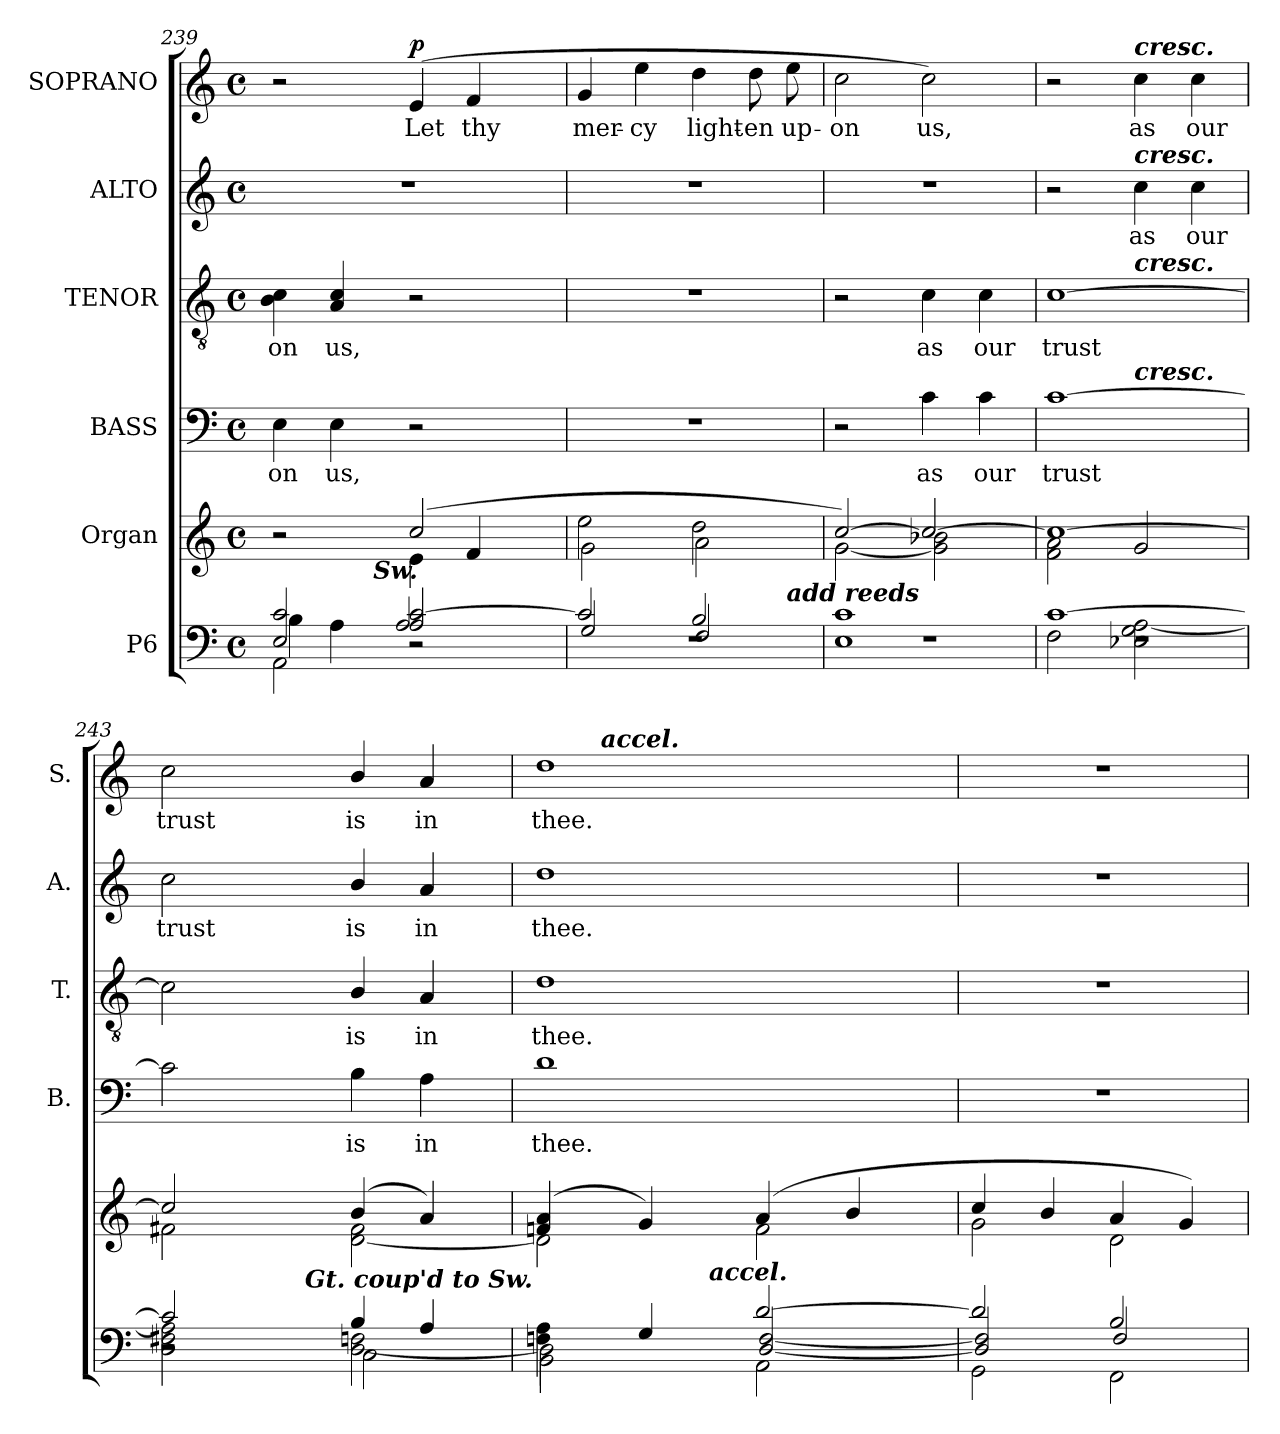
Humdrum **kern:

**kern	**kern	**kern	**text	**kern	**text	**kern	**text	**kern	**text	**dynam
*part6	*part5	*part4	*part4	*part3	*part3	*part2	*part2	*part1	*part1	*part1
*staff6	*staff5	*staff4	*staff4	*staff3	*staff3	*staff2	*staff2	*staff1	*staff1	*staff1
*I"P6	*I"Organ	*I"BASS	*	*I"TENOR	*	*I"ALTO	*	*I"SOPRANO	*	*
*	*	*I'B.	*	*I'T.	*	*I'A.	*	*I'S.	*	*
*clefF4	*clefG2	*clefF4	*	*clefGv2	*	*clefG2	*	*clefG2	*	*
*	*	*	*	*ITrd7c12	*	*	*	*	*	*
*k[]	*k[]	*k[]	*	*k[]	*	*k[]	*	*k[]	*	*
*C:	*C:	*C:	*	*C:	*	*C:	*	*C:	*	*
*M4/4	*M4/4	*M4/4	*	*M4/4	*	*M4/4	*	*M4/4	*	*
*met(c)	*met(c)	*met(c)	*	*met(c)	*	*met(c)	*	*met(c)	*	*
=239	=239	=239	=239	=239	=239	=239	=239	=239	=239	=239
*^	*^	*	*	*	*	*	*	*	*	*
*	*^	*	*	*	*	*	*	*	*	*	*	*
!	!	!	!	!	!	!LO:LY:b:color=#000000	!	!	!	!	!	!	!
!	!	!	!	!	!	!	!	!LO:LY:b:color=#000000	!	!	!	!	!
*	*	*	*	*^	*	*	*	*	*	*	*	*	*
2Ei/ 2ci	2AAi\	4Bi\	2r	2ryy	4ryy	4Ei\	-on	4BBi\ 4Ci	-on	1r	.	2r	.	.
!	!	!	!	!	!	!	!LO:LY:b:color=#000000	!	!	!	!	!	!	!
!	!	!	!	!	!	!	!	!	!LO:LY:b:color=#000000	!	!	!	!	!
.	.	4Ai\	.	.	8ryy	4Ei\	us,	4AAi/ 4Ci	us,	.	.	.	.	.
.	.	.	.	.	256ryy	.	.	.	.	.	.	.	.	.
.	.	.	.	.	1024ryy	.	.	.	.	.	.	.	.	.
!	!	!	!	!	!LO:TX:b:Bi:t=Sw.	!	!	!	!	!	!	!	!	!
.	.	.	.	.	2ryy	.	.	.	.	.	.	.	.	.
!	!	!	!	!	!	!	!	!	!	!	!	!	!LO:LY:b:color=#000000	!
2Ai/ [2ci	2r	2Ai/	(2cci/	4ei\	.	2r	.	2r	.	.	.	(4ei/	Let	p
!	!	!	!	!	!	!	!	!	!	!	!	!	!LO:LY:b:color=#000000	!
.	.	.	.	4fi/	.	.	.	.	.	.	.	4fi/	thy	.
.	.	.	.	.	16ryy	.	.	.	.	.	.	.	.	.
.	.	.	.	.	32ryy	.	.	.	.	.	.	.	.	.
.	.	.	.	.	64ryy	.	.	.	.	.	.	.	.	.
.	.	.	.	.	128ryy	.	.	.	.	.	.	.	.	.
.	.	.	.	.	512.ryy	.	.	.	.	.	.	.	.	.
*	*	*	*	*v	*v	*	*	*	*	*	*	*	*	*
!!LO:LB:g=z
=240	=240	=240	=240	=240	=240	=240	=240	=240	=240	=240	=240	=240	=240
*	*	*	*	*^	*	*	*	*	*	*	*	*	*
!	!	!	!	!	!	!	!	!	!	!	!	!	!LO:LY:b:color=#000000	!
*	*	*^	*	*v	*v	*	*	*	*	*	*	*	*	*
2ci/]	1r	2Gi/	2..ryy	2eei\	2gi\	1r	.	1r	.	1r	.	4gi/	mer-	.
!	!	!	!	!	!	!	!	!	!	!	!	!	!LO:LY:b:color=#000000	!
.	.	.	.	.	.	.	.	.	.	.	.	4eei\	-cy	.
!	!	!	!	!	!	!	!	!	!	!	!	!	!LO:LY:b:color=#000000	!
2Bi/	.	2Fi/	.	2ddi\	2ai\	.	.	.	.	.	.	4ddi\	light-	.
!	!	!	!	!	!	!	!	!	!	!	!	!	!LO:LY:b:color=#000000	!
.	.	.	.	.	.	.	.	.	.	.	.	8ddi\	-en	.
!	!	!	!LO:TX:a:Bi:t=add reeds	!	!	!	!	!	!	!	!	!	!	!
!	!	!	!	!	!	!	!	!	!	!	!	!	!LO:LY:b:color=#000000	!
.	.	.	8ryy	.	.	.	.	.	.	.	.	8eei\	up-	.
*	*	*v	*v	*	*	*	*	*	*	*	*	*	*	*
=241	=241	=241	=241	=241	=241	=241	=241	=241	=241	=241	=241	=241	=241
*	*	*^	*	*	*	*	*	*	*	*	*	*	*
!	!	!	!	!	!	!	!	!	!	!	!	!	!LO:LY:b:color=#000000	!
*	*	*v	*v	*	*	*	*	*	*	*	*	*	*	*
(1ci	1r	1Ei	[2cci/)	[2gi\	2r	.	2r	.	1r	.	2cci\	-on	.
!	!	!	!	!	!	!LO:LY:b:color=#000000	!	!	!	!	!	!	!
!	!	!	!	!	!	!	!	!LO:LY:b:color=#000000	!	!	!	!	!
!	!	!	!	!	!	!	!	!	!	!	!	!LO:LY:b:color=#000000	!
.	.	.	2cci/_	2gi\] 2b-Xi	4ci\	as	4Ci\	as	.	.	2cci\)	us,	.
!	!	!	!	!	!	!LO:LY:b:color=#000000	!	!	!	!	!	!	!
!	!	!	!	!	!	!	!	!LO:LY:b:color=#000000	!	!	!	!	!
.	.	.	.	.	4ci\	our	4Ci\	our	.	.	.	.	.
=242	=242	=242	=242	=242	=242	=242	=242	=242	=242	=242	=242	=242	=242
!	!	!	!	!	!	!LO:LY:b:color=#000000	!	!	!	!	!	!	!
!	!	!	!	!	!	!	!	!LO:LY:b:color=#000000	!	!	!	!	!
*	*	*	*	*	*^	*	*^	*	*	*	*	*	*
[1ci	2Fi\	1r	1cci_	2fi\ 2ai	[1ci	2ryy	trust	[1Ci	2ryy	trust	2r	.	2r	.	.
!	!	!	!	!	!	!	!	!	!	!	!	!LO:LY:b:color=#000000	!	!	!
!	!	!	!	!	!	!	!	!	!	!	!	!	!LO:TX:a:Bi:t=cresc.	!	!
!	!	!	!	!	!	!	!	!	!	!	!LO:TX:a:Bi:t=cresc.	!	!	!	!
!	!	!	!	!	!	!	!	!	!LO:TX:a:Bi:t=cresc.	!	!	!	!	!	!
!	!	!	!	!	!	!LO:TX:a:Bi:t=cresc.	!	!	!	!	!	!	!	!	!
!	!	!	!	!	!	!	!	!	!	!	!	!	!	!LO:LY:b:color=#000000	!
.	2E-Xi\ 2Gi [2Ai	.	.	2gi/	.	2ryy	.	.	2ryy	.	4cci\	as	4cci\	as	.
!	!	!	!	!	!	!	!	!	!	!	!	!LO:LY:b:color=#000000	!	!	!
!	!	!	!	!	!	!	!	!	!	!	!	!	!	!LO:LY:b:color=#000000	!
.	.	.	.	.	.	.	.	.	.	.	4cci\	our	4cci\	our	.
*	*	*	*	*	*v	*v	*	*	*	*	*	*	*	*	*
*	*	*	*	*	*	*	*v	*v	*	*	*	*	*	*
=243	=243	=243	=243	=243	=243	=243	=243	=243	=243	=243	=243	=243	=243
*	*	*	*	*	*^	*	*^	*	*	*	*	*	*
!	!	!	!	!	!	!	!	!	!	!	!	!LO:LY:b:color=#000000	!	!	!
*	*	*	*	*	*v	*v	*	*	*	*	*	*	*	*	*
*	*	*	*	*	*	*	*v	*v	*	*	*	*	*	*
*	*	*	*	*	*^	*	*^	*	*	*	*	*	*
!	!	!	!	!	!	!	!	!	!	!	!	!	!	!LO:LY:b:color=#000000	!
*	*	*	*	*	*v	*v	*	*	*	*	*	*	*	*	*
*	*	*	*	*^	*	*	*v	*v	*	*	*	*	*	*
2ci/]	2Di\ 2F#Xi 2Ai]	2r	2cci/]	2f#Xi\	4ryy	2ci\]	.	2Ci\]	.	2cci\	trust	2cci\	trust	.
.	.	.	.	.	16ryy	.	.	.	.	.	.	.	.	.
.	.	.	.	.	32ryy	.	.	.	.	.	.	.	.	.
.	.	.	.	.	64ryy	.	.	.	.	.	.	.	.	.
.	.	.	.	.	128...ryy	.	.	.	.	.	.	.	.	.
!	!	!	!	!	!LO:TX:b:Bi:t=Gt. coup'd to Sw.	!	!	!	!	!	!	!	!	!
.	.	.	.	.	2ryy	.	.	.	.	.	.	.	.	.
!	!	!	!	!	!	!	!LO:LY:b:color=#000000	!	!	!	!	!	!	!
!	!	!	!	!	!	!	!	!	!LO:LY:b:color=#000000	!	!	!	!	!
!	!	!	!	!	!	!	!	!	!	!	!LO:LY:b:color=#000000	!	!	!
!	!	!	!	!	!	!	!	!	!	!	!	!	!LO:LY:b:color=#000000	!
4Bi/	[2Di\ 2Fni	2Ci\	(4bi/	[2di\ 2f#i	.	4Bi\	is	4BBi/	is	4bi/	is	4bi/	is	.
!	!	!	!	!	!	!	!LO:LY:b:color=#000000	!	!	!	!	!	!	!
!	!	!	!	!	!	!	!	!	!LO:LY:b:color=#000000	!	!	!	!	!
!	!	!	!	!	!	!	!	!	!	!	!LO:LY:b:color=#000000	!	!	!
!	!	!	!	!	!	!	!	!	!	!	!	!	!LO:LY:b:color=#000000	!
4Ai/	.	.	4ai/)	.	.	4Ai\	in	4AAi/	in	4ai/	in	4ai/	in	.
.	.	.	.	.	8ryy	.	.	.	.	.	.	.	.	.
.	.	.	.	.	1024ryy	.	.	.	.	.	.	.	.	.
=244	=244	=244	=244	=244	=244	=244	=244	=244	=244	=244	=244	=244	=244	=244
!	!	!	!	!	!	!	!LO:LY:b:color=#000000	!	!	!	!	!	!	!
!	!	!	!	!	!	!	!	!	!LO:LY:b:color=#000000	!	!	!	!	!
!	!	!	!	!	!	!	!	!	!	!	!LO:LY:b:color=#000000	!	!	!
!	!	!	!	!	!	!	!	!	!	!	!	!	!LO:LY:b:color=#000000	!
*	*	*	*	*	*	*	*	*	*	*	*	*^	*	*
4Fni\ 4Ai	2Di\]	2BBi\	(4fni/ 4ai	2di\]	4ryy	1di	thee.	1Di	thee.	1ddi	thee.	1ddi	8ryy	thee.	.
.	.	.	.	.	.	.	.	.	.	.	.	.	32ryy	.	.
!	!	!	!	!	!	!	!	!	!	!	!	!	!LO:TX:a:Bi:t=accel.	!	!
.	.	.	.	.	.	.	.	.	.	.	.	.	2ryy	.	.
4Gi/	.	.	4gi/)	.	16ryy	.	.	.	.	.	.	.	.	.	.
.	.	.	.	.	32ryy	.	.	.	.	.	.	.	.	.	.
.	.	.	.	.	64ryy	.	.	.	.	.	.	.	.	.	.
.	.	.	.	.	256..ryy	.	.	.	.	.	.	.	.	.	.
!	!	!	!	!	!LO:TX:b:Bi:t=accel.	!	!	!	!	!	!	!	!	!	!
.	.	.	.	.	2ryy	.	.	.	.	.	.	.	.	.	.
[2di/	[2Di/ [2Fi	2AAi\	(4ai/	2fi\	.	.	.	.	.	.	.	.	.	.	.
.	.	.	.	.	.	.	.	.	.	.	.	.	4ryy	.	.
.	.	.	4bi/	.	.	.	.	.	.	.	.	.	.	.	.
.	.	.	.	.	8ryy	.	.	.	.	.	.	.	.	.	.
.	.	.	.	.	.	.	.	.	.	.	.	.	16.ryy	.	.
.	.	.	.	.	128ryy	.	.	.	.	.	.	.	.	.	.
.	.	.	.	.	1024ryy	.	.	.	.	.	.	.	.	.	.
*	*	*	*	*v	*v	*	*	*	*	*	*	*v	*v	*	*
=245	=245	=245	=245	=245	=245	=245	=245	=245	=245	=245	=245	=245	=245
2di/]	2Di/] 2Fi]	2GGi\	4cci/	2gi\	1r	.	1r	.	1r	.	1r	.	.
.	.	.	4bi/	.	.	.	.	.	.	.	.	.	.
2Bi/	2Fi/	2FFi\	4ai/	2di\	.	.	.	.	.	.	.	.	.
.	.	.	4gi/)	.	.	.	.	.	.	.	.	.	.
*v	*v	*v	*	*	*	*	*	*	*	*	*	*	*
*	*v	*v	*	*	*	*	*	*	*	*	*
=	=	=	=	=	=	=	=	=	=	=
*-	*-	*-	*-	*-	*-	*-	*-	*-	*-	*-
